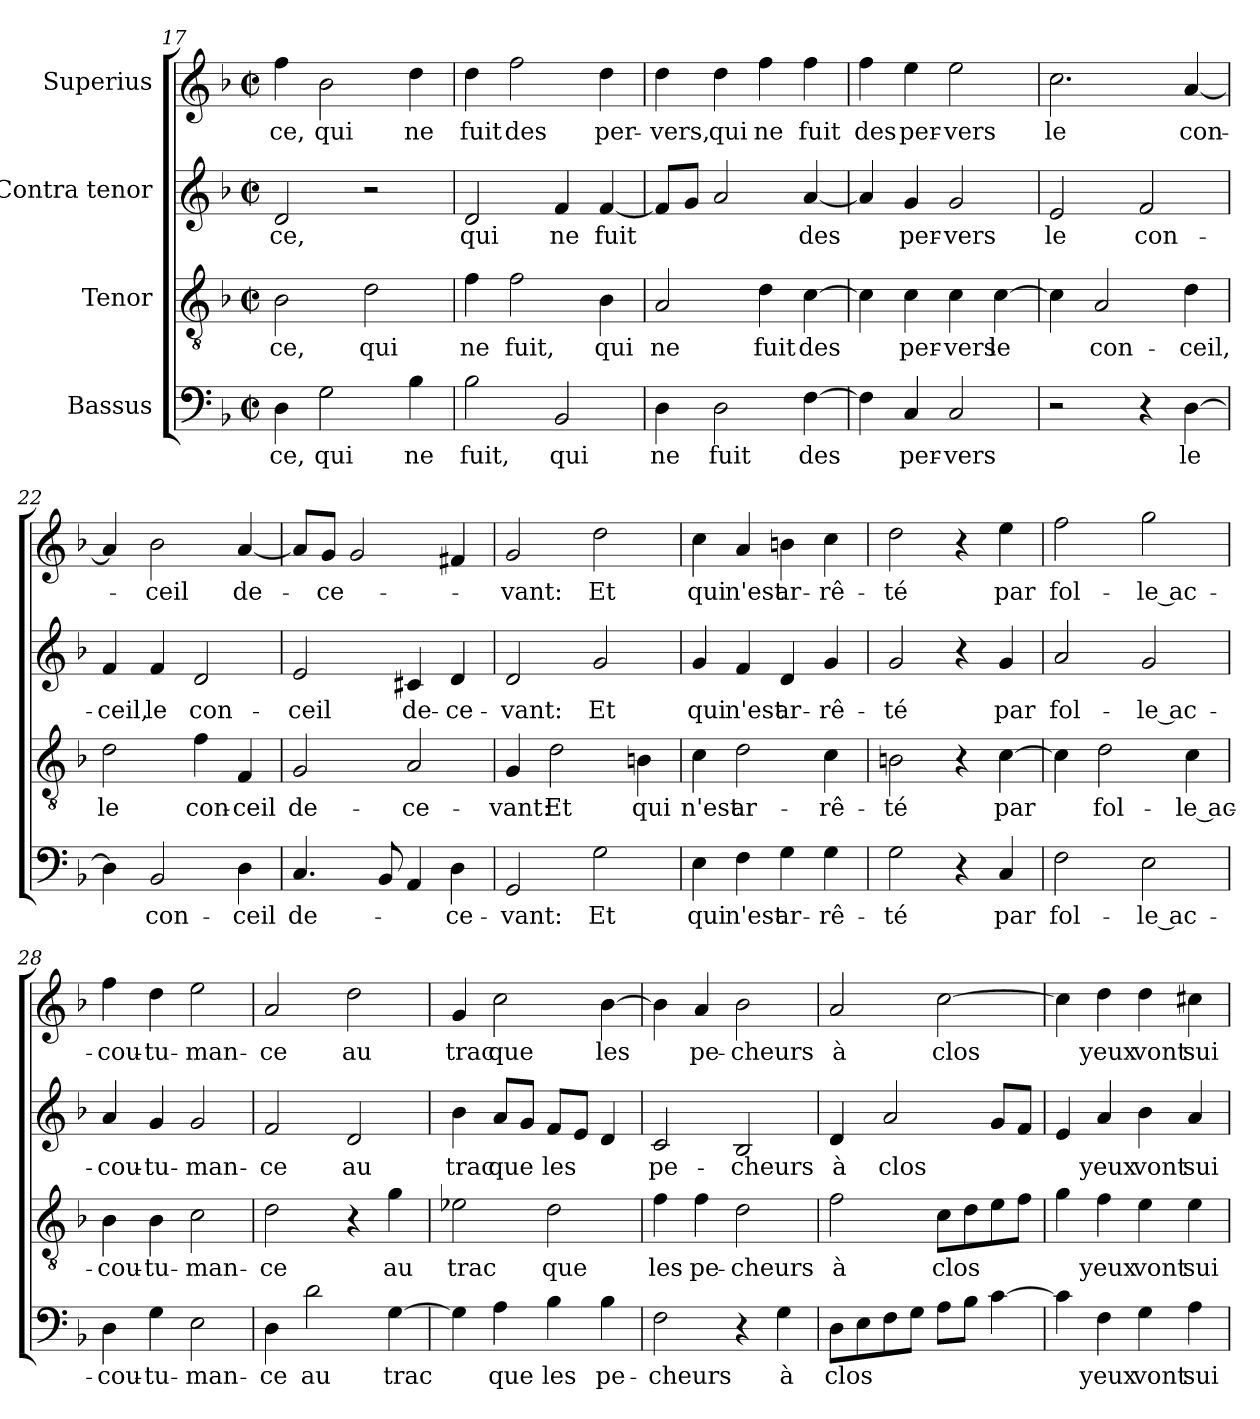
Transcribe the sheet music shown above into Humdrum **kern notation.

**kern	**text	**kern	**text	**kern	**text	**kern	**text
*part4	*part4	*part3	*part3	*part2	*part2	*part1	*part1
*staff4	*staff4	*staff3	*staff3	*staff2	*staff2	*staff1	*staff1
*I"Bassus	*	*I"Tenor	*	*I"Contra tenor	*	*I"Superius	*
*clefF4	*	*clefGv2	*	*clefG2	*	*clefG2	*
*k[b-]	*	*k[b-]	*	*k[b-]	*	*k[b-]	*
*F:	*	*F:	*	*F:	*	*F:	*
*M2/2	*	*M2/2	*	*M2/2	*	*M2/2	*
*met(c|)	*	*met(c|)	*	*met(c|)	*	*met(c|)	*
=17	=17	=17	=17	=17	=17	=17	=17
!	!LO:LY:b	!	!LO:LY:b	!	!LO:LY:b	!	!LO:LY:b
4D\	-ce,	2B-\	-ce,	2d/	-ce,	4ff\	-ce,
!	!LO:LY:b	!	!	!	!	!	!LO:LY:b
2G\	qui	.	.	.	.	2b-\	qui
!	!	!	!LO:LY:b	!	!	!	!
.	.	2d\	qui	2r	.	.	.
!	!LO:LY:b	!	!	!	!	!	!LO:LY:b
4B-\	ne	.	.	.	.	4dd\	ne
!!LO:LB:g=z
=18	=18	=18	=18	=18	=18	=18	=18
!	!LO:LY:b	!	!LO:LY:b	!	!LO:LY:b	!	!LO:LY:b
2B-\	fuit,	4f\	ne	2d/	qui	4dd\	fuit
!	!	!	!LO:LY:b	!	!	!	!LO:LY:b
.	.	2f\	fuit,	.	.	2ff\	des
!	!LO:LY:b	!	!	!	!LO:LY:b	!	!
2BB-/	qui	.	.	4f/	ne	.	.
!	!	!	!LO:LY:b	!	!LO:LY:b	!	!LO:LY:b
.	.	4B-\	qui	[4f/	fuit	4dd\	per-
=19	=19	=19	=19	=19	=19	=19	=19
!	!LO:LY:b	!	!LO:LY:b	!	!	!	!LO:LY:b
4D\	ne	2A/	ne	8f/L]	.	4dd\	-vers,
.	.	.	.	8g/J	.	.	.
!	!LO:LY:b	!	!	!	!	!	!LO:LY:b
2D\	fuit	.	.	2a/	.	4dd\	qui
!	!	!	!LO:LY:b	!	!	!	!LO:LY:b
.	.	4d\	fuit	.	.	4ff\	ne
!	!LO:LY:b	!	!LO:LY:b	!	!LO:LY:b	!	!LO:LY:b
[4F\	des	[4c\	des	[4a/	des	4ff\	fuit
=20	=20	=20	=20	=20	=20	=20	=20
!	!	!	!	!	!	!	!LO:LY:b
4F\]	.	4c\]	.	4a/]	.	4ff\	des
!	!LO:LY:b	!	!LO:LY:b	!	!LO:LY:b	!	!LO:LY:b
4C/	per-	4c\	per-	4g/	per-	4ee\	per-
!	!LO:LY:b	!	!LO:LY:b	!	!LO:LY:b	!	!LO:LY:b
2C/	-vers	4c\	-vers	2g/	-vers	2ee\	-vers
!	!	!	!LO:LY:b	!	!	!	!
.	.	[4c\	le	.	.	.	.
=21	=21	=21	=21	=21	=21	=21	=21
!	!	!	!	!	!LO:LY:b	!	!LO:LY:b
2r	.	4c\]	.	2e/	le	2.cc\	le
!	!	!	!LO:LY:b	!	!	!	!
.	.	2A/	con-	.	.	.	.
!	!	!	!	!	!LO:LY:b	!	!
4r	.	.	.	2f/	con-	.	.
!	!LO:LY:b	!	!LO:LY:b	!	!	!	!LO:LY:b
[4D\	le	4d\	-ceil,	.	.	[4a/	con-
=22	=22	=22	=22	=22	=22	=22	=22
!	!	!	!LO:LY:b	!	!LO:LY:b	!	!
4D\]	.	2d\	le	4f/	-ceil,	4a/]	.
!	!LO:LY:b	!	!	!	!LO:LY:b	!	!LO:LY:b
2BB-/	con-	.	.	4f/	le	2b-\	-ceil
!	!	!	!LO:LY:b	!	!LO:LY:b	!	!
.	.	4f\	con-	2d/	con-	.	.
!	!LO:LY:b	!	!LO:LY:b	!	!	!	!LO:LY:b
4D\	-ceil	4F/	-ceil	.	.	[4a/	de-
=23	=23	=23	=23	=23	=23	=23	=23
!	!LO:LY:b	!	!LO:LY:b	!	!LO:LY:b	!	!
4.C/	de-	2G/	de-	2e/	-ceil	8a/L]	.
!	!	!	!	!	!	!	!LO:LY:b
.	.	.	.	.	.	8g/J	-ce-
.	.	.	.	.	.	2g/	.
8BB-/	.	.	.	.	.	.	.
!	!	!	!LO:LY:b	!	!LO:LY:b	!	!
4AA/	.	2A/	-ce-	4c#X/	de-	.	.
!	!LO:LY:b	!	!	!	!LO:LY:b	!	!
4D\	-ce-	.	.	4d/	-ce-	4f#X/	.
!!LO:LB:g=z
=24	=24	=24	=24	=24	=24	=24	=24
!	!LO:LY:b	!	!LO:LY:b	!	!LO:LY:b	!	!LO:LY:b
2GG/	-vant:	4G/	-vant:	2d/	-vant:	2g/	-vant:
!	!	!	!LO:LY:b	!	!	!	!
.	.	2d\	Et	.	.	.	.
!	!LO:LY:b	!	!	!	!LO:LY:b	!	!LO:LY:b
2G\	Et	.	.	2g/	Et	2dd\	Et
!	!	!	!LO:LY:b	!	!	!	!
.	.	4Bn\	qui	.	.	.	.
=25	=25	=25	=25	=25	=25	=25	=25
!	!LO:LY:b	!	!LO:LY:b	!	!LO:LY:b	!	!LO:LY:b
4E\	qui	4c\	n'est	4g/	qui	4cc\	qui
!	!LO:LY:b	!	!LO:LY:b	!	!LO:LY:b	!	!LO:LY:b
4F\	n'est	2d\	ar-	4f/	n'est	4a/	n'est
!	!LO:LY:b	!	!	!	!LO:LY:b	!	!LO:LY:b
4G\	ar-	.	.	4d/	ar-	4bn\	ar-
!	!LO:LY:b	!	!LO:LY:b	!	!LO:LY:b	!	!LO:LY:b
4G\	-rê-	4c\	-rê-	4g/	-rê-	4cc\	-rê-
=26	=26	=26	=26	=26	=26	=26	=26
!	!LO:LY:b	!	!LO:LY:b	!	!LO:LY:b	!	!LO:LY:b
2G\	-té	2Bn\	-té	2g/	-té	2dd\	-té
4r	.	4r	.	4r	.	4r	.
!	!LO:LY:b	!	!LO:LY:b	!	!LO:LY:b	!	!LO:LY:b
4C/	par	[4c\	par	4g/	par	4ee\	par
=27	=27	=27	=27	=27	=27	=27	=27
!	!LO:LY:b	!	!	!	!LO:LY:b	!	!LO:LY:b
2F\	fol-	4c\]	.	2a/	fol-	2ff\	fol-
!	!	!	!LO:LY:b	!	!	!	!
.	.	2d\	fol-	.	.	.	.
!	!LO:LY:b	!	!	!	!LO:LY:b	!	!LO:LY:b
2E\	-le ac-	.	.	2g/	-le ac-	2gg\	-le ac-
!	!	!	!LO:LY:b	!	!	!	!
.	.	4c\	-le ac-	.	.	.	.
=28	=28	=28	=28	=28	=28	=28	=28
!	!LO:LY:b	!	!LO:LY:b	!	!LO:LY:b	!	!LO:LY:b
4D\	-cou-	4B-\	-cou-	4a/	-cou-	4ff\	-cou-
!	!LO:LY:b	!	!LO:LY:b	!	!LO:LY:b	!	!LO:LY:b
4G\	-tu-	4B-\	-tu-	4g/	-tu-	4dd\	-tu-
!	!LO:LY:b	!	!LO:LY:b	!	!LO:LY:b	!	!LO:LY:b
2E\	-man-	2c\	-man-	2g/	-man-	2ee\	-man-
=29	=29	=29	=29	=29	=29	=29	=29
!	!LO:LY:b	!	!LO:LY:b	!	!LO:LY:b	!	!LO:LY:b
4D\	-ce	2d\	-ce	2f/	-ce	2a/	-ce
!	!LO:LY:b	!	!	!	!	!	!
2d\	au	.	.	.	.	.	.
!	!	!	!	!	!LO:LY:b	!	!LO:LY:b
.	.	4r	.	2d/	au	2dd\	au
!	!LO:LY:b	!	!LO:LY:b	!	!	!	!
[4G\	trac	4g\	au	.	.	.	.
!!LO:PB:g=z
=30	=30	=30	=30	=30	=30	=30	=30
!	!	!	!LO:LY:b	!	!LO:LY:b	!	!LO:LY:b
4G\]	.	2e-X\	trac	4b-\	trac	4g/	trac
!	!LO:LY:b	!	!	!	!LO:LY:b	!	!LO:LY:b
4A\	que	.	.	8a/L	que	2cc\	que
.	.	.	.	8g/J	.	.	.
!	!LO:LY:b	!	!LO:LY:b	!	!LO:LY:b	!	!
4B-\	les	2d\	que	8f/L	les	.	.
.	.	.	.	8e/J	.	.	.
!	!LO:LY:b	!	!	!	!	!	!LO:LY:b
4B-\	pe-	.	.	4d/	.	[4b-\	les
=31	=31	=31	=31	=31	=31	=31	=31
!	!LO:LY:b	!	!LO:LY:b	!	!LO:LY:b	!	!
2F\	-cheurs	4f\	les	2c/	pe-	4b-\]	.
!	!	!	!LO:LY:b	!	!	!	!LO:LY:b
.	.	4f\	pe-	.	.	4a/	pe-
!	!	!	!LO:LY:b	!	!LO:LY:b	!	!LO:LY:b
4r	.	2d\	-cheurs	2B-/	-cheurs	2b-\	-cheurs
!	!LO:LY:b	!	!	!	!	!	!
4G\	à	.	.	.	.	.	.
=32	=32	=32	=32	=32	=32	=32	=32
!	!LO:LY:b	!	!LO:LY:b	!	!LO:LY:b	!	!LO:LY:b
8D\L	clos	2f\	à	4d/	à	2a/	à
8E\	.	.	.	.	.	.	.
!	!	!	!	!	!LO:LY:b	!	!
8F\	.	.	.	2a/	clos	.	.
8G\J	.	.	.	.	.	.	.
!	!	!	!LO:LY:b	!	!	!	!LO:LY:b
8A\L	.	8c\L	clos	.	.	[2cc\	clos
8B-\J	.	8d\	.	.	.	.	.
[4c\	.	8e\	.	8g/L	.	.	.
.	.	8f\J	.	8f/J	.	.	.
=33	=33	=33	=33	=33	=33	=33	=33
4c\]	.	4g\	.	4e/	.	4cc\]	.
!	!LO:LY:b	!	!LO:LY:b	!	!LO:LY:b	!	!LO:LY:b
4F\	yeux	4f\	yeux	4a/	yeux	4dd\	yeux
!	!LO:LY:b	!	!LO:LY:b	!	!LO:LY:b	!	!LO:LY:b
4G\	vont	4e\	vont	4b-\	vont	4dd\	vont
!	!LO:LY:b	!	!LO:LY:b	!	!LO:LY:b	!	!LO:LY:b
4A\	sui-	4e\	sui-	4a/	sui-	4cc#X\	sui-
=	=	=	=	=	=	=	=
*-	*-	*-	*-	*-	*-	*-	*-
